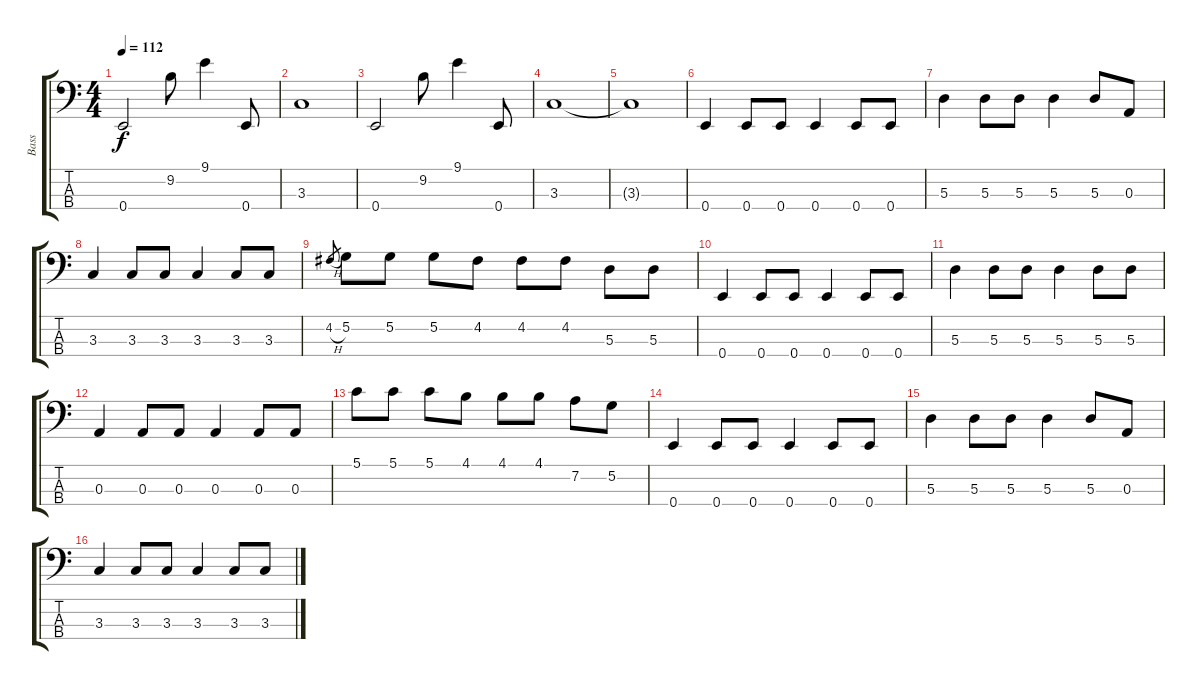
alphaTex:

\track ("Bass" "Bass") {instrument fretlessbass}
\staff {score tabs}
\tuning (G2 D2 A1 E1) {hide}
\ts (4 4)
\tempo 112
\clef f4
\ks c
0.4.2{dy f} 9.2.8 9.1.4 0.4.8 |
3.3.1 |
0.4.2 9.2.8 9.1.4 0.4.8 |
3.3.1 |
3.3{t}.1 |
0.4.4 0.4.8 0.4.8 0.4.4 0.4.8 0.4.8 |
5.3.4 5.3.8 5.3.8 5.3.4 5.3.8 0.3.8 |
3.3.4 3.3.8 3.3.8 3.3.4 3.3.8 3.3.8 |
4.2{h}.8{gr} 5.2.8 5.2.8 5.2.8 4.2.8 4.2.8 4.2.8 5.3.8 5.3.8 |
0.4.4 0.4.8 0.4.8 0.4.4 0.4.8 0.4.8 |
5.3.4 5.3.8 5.3.8 5.3.4 5.3.8 5.3.8 |
0.3.4 0.3.8 0.3.8 0.3.4 0.3.8 0.3.8 |
5.1.8 5.1.8 5.1.8 4.1.8 4.1.8 4.1.8 7.2.8 5.2.8 |
0.4.4 0.4.8 0.4.8 0.4.4 0.4.8 0.4.8 |
5.3.4 5.3.8 5.3.8 5.3.4 5.3.8 0.3.8 |
3.3.4 3.3.8 3.3.8 3.3.4 3.3.8 3.3.8
